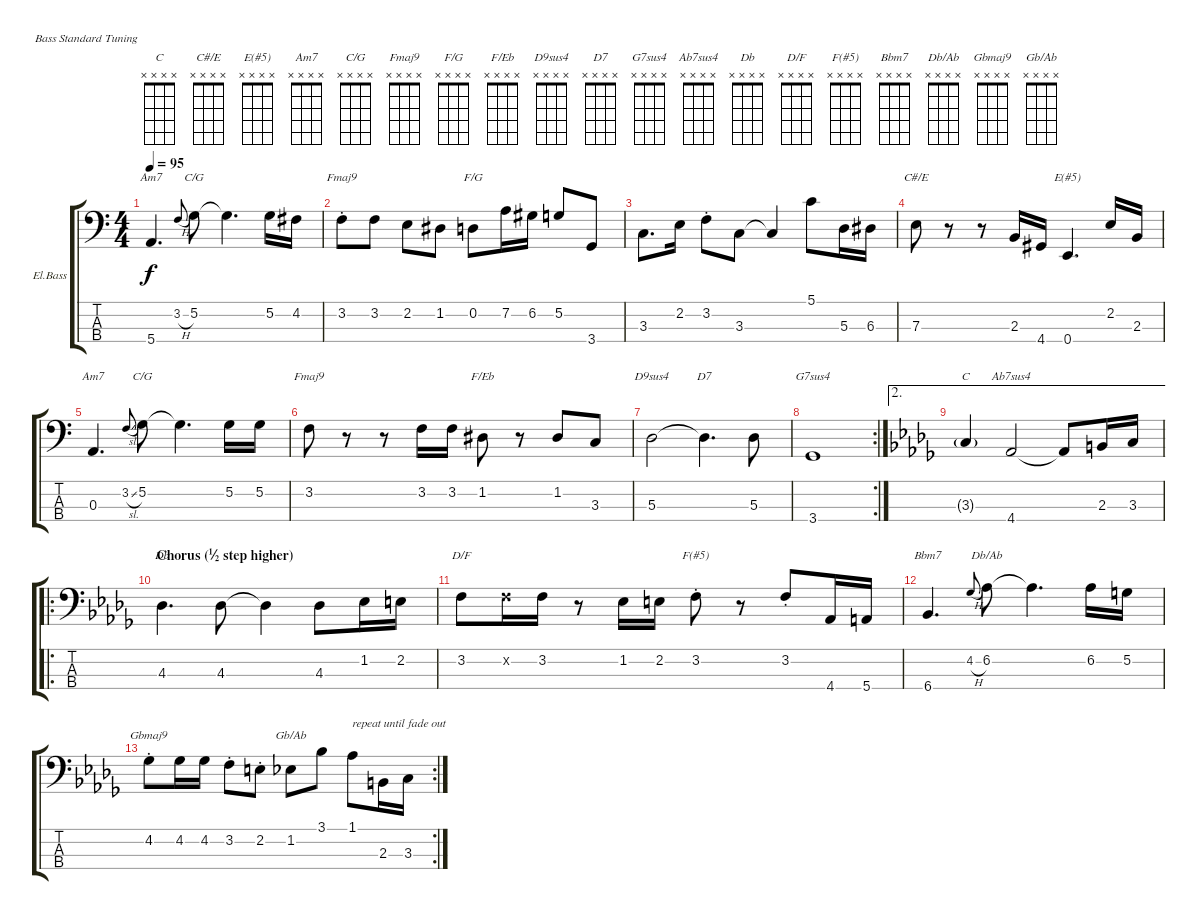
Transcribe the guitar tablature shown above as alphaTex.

\defaultSystemsLayout 4
\bracketExtendMode groupsimilarinstruments
\firstSystemTrackNameOrientation horizontal
\otherSystemsTrackNameOrientation horizontal
\track ("Electric Bass" "El.Bass") {instrument electricbassfinger}
\staff {score tabs}
\tuning (G2 D2 A1 E1)
\chord ("C" x x x x)
\chord ("C#/E" x x x x)
\chord ("E(#5)" x x x x)
\chord ("Am7" x x x x)
\chord ("C/G" x x x x)
\chord ("Fmaj9" x x x x)
\chord ("F/G" x x x x)
\chord ("F/Eb" x x x x)
\chord ("D9sus4" x x x x)
\chord ("D7" x x x x)
\chord ("G7sus4" x x x x)
\chord ("Ab7sus4" x x x x)
\chord ("Db" x x x x)
\chord ("D/F" x x x x)
\chord ("F(#5)" x x x x)
\chord ("Bbm7" x x x x)
\chord ("Db/Ab" x x x x)
\chord ("Gbmaj9" x x x x)
\chord ("Gb/Ab" x x x x)
\ts (4 4)
\tempo 95
\clef f4
\ks c
5.4.4{d ch "Am7" dy f} 3.2{h}.8{gr onbeat} 5.2.8{ch "C/G"} 5.2{t}.4{d} 5.2.16 4.2.16 |
3.2{st}.8{ch "Fmaj9"} 3.2.8 2.2.8 1.2.8 0.2.8{ch "F/G"} 7.2.16 6.2.16 5.2.8 3.4.8 |
3.3.8{d} 2.2.16 3.2{st}.8 3.3.8 3.3{t}.4 5.1.8 5.3.16 6.3.16 |
7.3.8{ch "C#/E"} r.8 r.8 2.3.16 4.4.16 0.4.4{d ch "E(#5)"} 2.2.16 2.3.16 |
0.3.4{d ch "Am7"} 3.2{sl}.8{gr onbeat} 5.2.8{ch "C/G"} 5.2{t}.4{d} 5.2.16 5.2.16 |
3.2.8{ch "Fmaj9"} r.8 r.8 3.2.16 3.2.16 1.2.8{ch "F/Eb"} r.8 1.2.8 3.3.8 |
5.3.2{ch "D9sus4"} 5.3{t}.4{d ch "D7"} 5.3.8 |
\rc 2
3.4.1{ch "G7sus4"} |
\ae 2
\ks db
3.3{g}.4{ch "C"} 4.4.2{ch "Ab7sus4"} 4.4{t}.8 2.3.16 3.3.16 |
\ro
\section ("" "Chorus (½ step higher)")
4.3.4{d ch "Db"} 4.3.8 4.3{t}.4 4.3.8 1.2.16 2.2.16 |
3.2.8{ch "D/F"} 3.2{x}.16 3.2.16 r.8 1.2.16 2.2.16 3.2{st}.8{ch "F(#5)"} r.8 3.2{st}.8 4.4.16 5.4.16 |
6.4.4{d ch "Bbm7"} 4.2{h}.8{gr onbeat} 6.2.8{ch "Db/Ab"} 6.2{t}.4{d} 6.2.16 5.2.16 |
\rc 2
4.2{st}.8{ch "Gbmaj9"} 4.2.16 4.2.16 3.2{st}.8 2.2{st}.8 1.2.8{ch "Gb/Ab"} 3.1.8 1.1.8{txt "repeat until fade out"} 2.3.16 3.3.16
